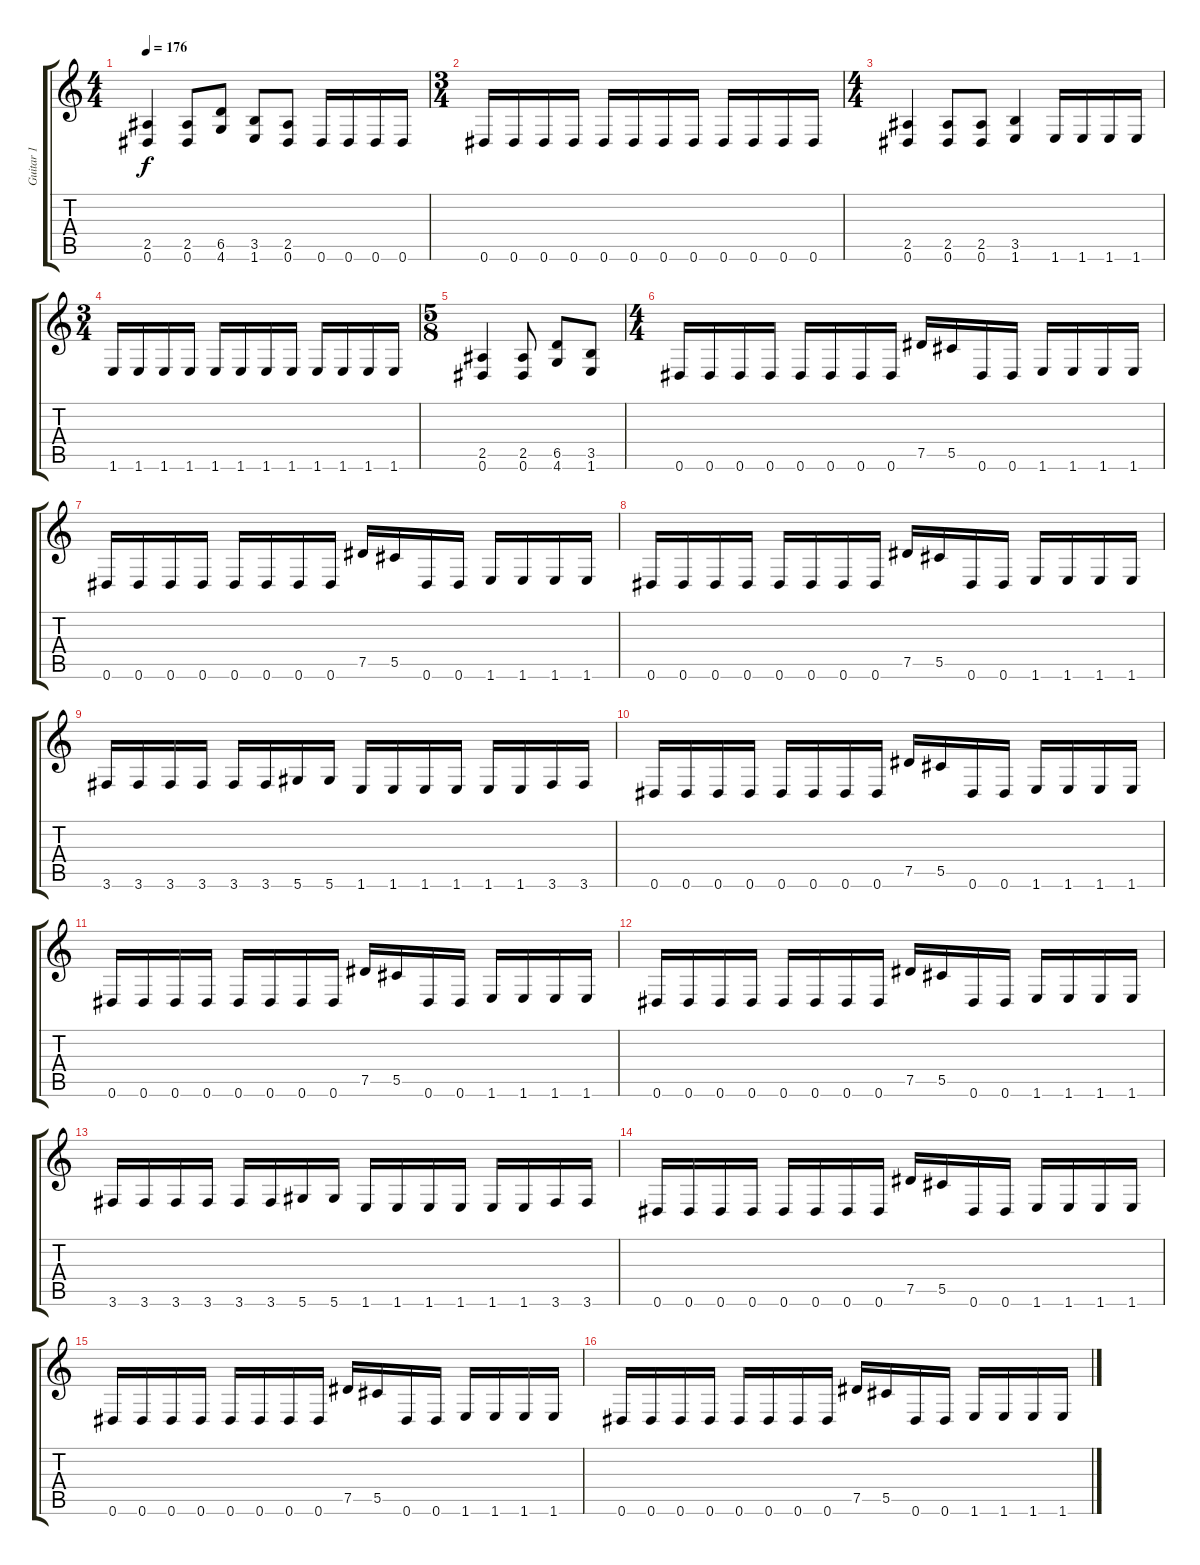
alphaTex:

\track ("Guitar 1" "Guitar 1") {instrument distortionguitar}
\staff {score tabs}
\tuning (Eb4 Bb3 Gb3 Db3 Ab2 Eb2) {hide}
\ts (4 4)
\tempo 176
\clef g2
\ks c
(2.5 0.6).4{dy f} (2.5 0.6).8 (6.5 4.6).8 (3.5 1.6).8 (2.5 0.6).8 0.6.16 0.6.16 0.6.16 0.6.16 |
\ts (3 4)
0.6.16 0.6.16 0.6.16 0.6.16 0.6.16 0.6.16 0.6.16 0.6.16 0.6.16 0.6.16 0.6.16 0.6.16 |
\ts (4 4)
(2.5 0.6).4 (2.5 0.6).8 (2.5 0.6).8 (3.5 1.6).4 1.6.16 1.6.16 1.6.16 1.6.16 |
\ts (3 4)
1.6.16 1.6.16 1.6.16 1.6.16 1.6.16 1.6.16 1.6.16 1.6.16 1.6.16 1.6.16 1.6.16 1.6.16 |
\ts (5 8)
(2.5 0.6).4 (2.5 0.6).8 (6.5 4.6).8 (3.5 1.6).8 |
\ts (4 4)
0.6.16 0.6.16 0.6.16 0.6.16 0.6.16 0.6.16 0.6.16 0.6.16 7.5.16 5.5.16 0.6.16 0.6.16 1.6.16 1.6.16 1.6.16 1.6.16 |
0.6.16 0.6.16 0.6.16 0.6.16 0.6.16 0.6.16 0.6.16 0.6.16 7.5.16 5.5.16 0.6.16 0.6.16 1.6.16 1.6.16 1.6.16 1.6.16 |
0.6.16 0.6.16 0.6.16 0.6.16 0.6.16 0.6.16 0.6.16 0.6.16 7.5.16 5.5.16 0.6.16 0.6.16 1.6.16 1.6.16 1.6.16 1.6.16 |
3.6.16 3.6.16 3.6.16 3.6.16 3.6.16 3.6.16 5.6.16 5.6.16 1.6.16 1.6.16 1.6.16 1.6.16 1.6.16 1.6.16 3.6.16 3.6.16 |
0.6.16 0.6.16 0.6.16 0.6.16 0.6.16 0.6.16 0.6.16 0.6.16 7.5.16 5.5.16 0.6.16 0.6.16 1.6.16 1.6.16 1.6.16 1.6.16 |
0.6.16 0.6.16 0.6.16 0.6.16 0.6.16 0.6.16 0.6.16 0.6.16 7.5.16 5.5.16 0.6.16 0.6.16 1.6.16 1.6.16 1.6.16 1.6.16 |
0.6.16 0.6.16 0.6.16 0.6.16 0.6.16 0.6.16 0.6.16 0.6.16 7.5.16 5.5.16 0.6.16 0.6.16 1.6.16 1.6.16 1.6.16 1.6.16 |
3.6.16 3.6.16 3.6.16 3.6.16 3.6.16 3.6.16 5.6.16 5.6.16 1.6.16 1.6.16 1.6.16 1.6.16 1.6.16 1.6.16 3.6.16 3.6.16 |
0.6.16 0.6.16 0.6.16 0.6.16 0.6.16 0.6.16 0.6.16 0.6.16 7.5.16 5.5.16 0.6.16 0.6.16 1.6.16 1.6.16 1.6.16 1.6.16 |
0.6.16 0.6.16 0.6.16 0.6.16 0.6.16 0.6.16 0.6.16 0.6.16 7.5.16 5.5.16 0.6.16 0.6.16 1.6.16 1.6.16 1.6.16 1.6.16 |
0.6.16 0.6.16 0.6.16 0.6.16 0.6.16 0.6.16 0.6.16 0.6.16 7.5.16 5.5.16 0.6.16 0.6.16 1.6.16 1.6.16 1.6.16 1.6.16
